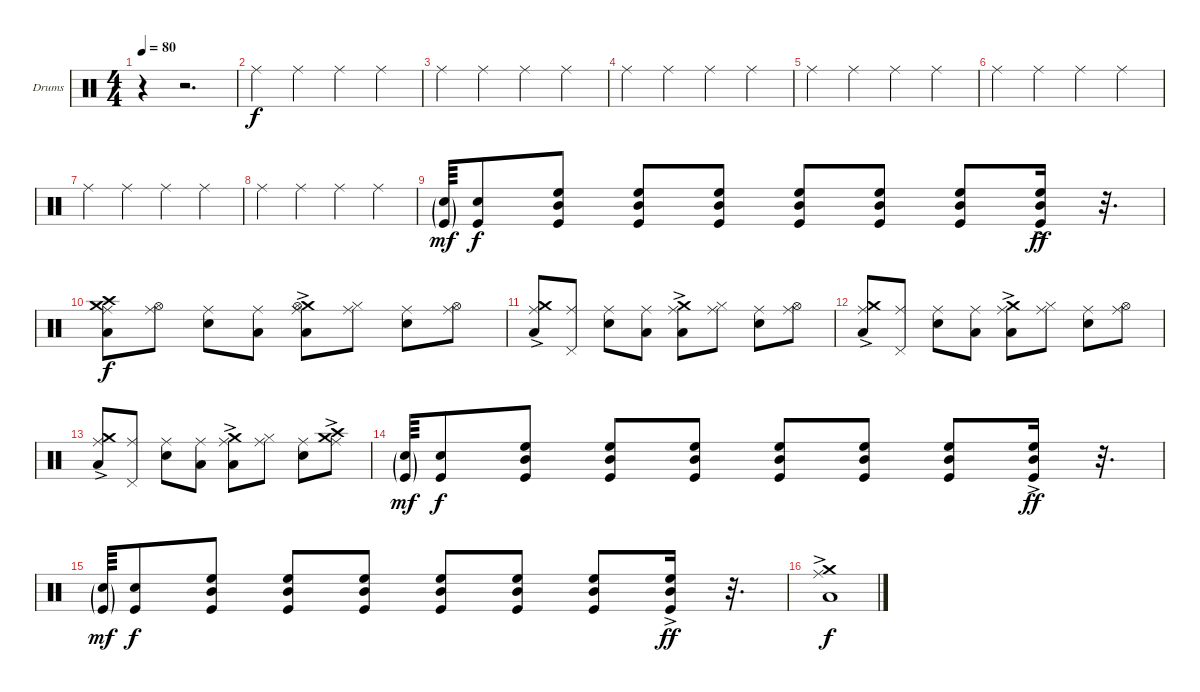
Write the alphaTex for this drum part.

\bracketExtendMode groupsimilarinstruments
\firstSystemTrackNameOrientation horizontal
\otherSystemsTrackNameOrientation horizontal
\track ("Drumkit" "Drums") {instrument percussion}
\staff {score}
\articulation defaults
\ts (4 4)
\tempo 80
\clef neutral
\ks c
r.4{dy f} r.2{d} |
"Ride (middle)".4 "Ride (middle)".4 "Ride (middle)".4 "Ride (middle)".4 |
"Ride (middle)".4 "Ride (middle)".4 "Ride (middle)".4 "Ride (middle)".4 |
"Ride (middle)".4 "Ride (middle)".4 "Ride (middle)".4 "Ride (middle)".4 |
"Ride (middle)".4 "Ride (middle)".4 "Ride (middle)".4 "Ride (middle)".4 |
"Ride (middle)".4 "Ride (middle)".4 "Ride (middle)".4 "Ride (middle)".4 |
"Ride (middle)".4 "Ride (middle)".4 "Ride (middle)".4 "Ride (middle)".4 |
"Ride (middle)".4 "Ride (middle)".4 "Ride (middle)".4 "Ride (middle)".4 |
("Kick (hit)"{g} "Snare (hit) 2"{g}).64{dy mf} ("Kick (hit)" "Snare (hit) 2").8{dy f} ("High Floor Tom (hit)" "Kick (hit)" "Mid Tom (hit)").8 ("High Floor Tom (hit)" "Kick (hit)" "Mid Tom (hit)").8 ("High Floor Tom (hit)" "Kick (hit)" "Mid Tom (hit)").8 ("High Floor Tom (hit)" "Kick (hit)" "Mid Tom (hit)").8 ("High Floor Tom (hit)" "Kick (hit)" "Mid Tom (hit)").8 ("High Floor Tom (hit)" "Kick (hit)" "Mid Tom (hit)").8 ("High Floor Tom (hit)"{ac} "Kick (hit)"{ac} "Mid Tom (hit)"{ac}).16{dy ff} r.32{d} |
("Crash high (hit)" "Crash medium (hit)" "Low Tom (hit)" "Ride (middle)").8{dy f} ("Hi-Hat (open)" "Ride (middle)").8 ("Snare (hit) 2" "Ride (middle)").8 ("Low Tom (hit)" "Ride (middle)").8 ("Crash medium (hit)"{ac} "Hi-Hat (open)" "Low Tom (hit)" "Ride (middle)").8 ("Hi-Hat (closed)" "Ride (middle)").8 ("Snare (hit) 2" "Ride (middle)").8 ("Hi-Hat (open)" "Ride (middle)").8 |
("Crash medium (hit)"{ac} "Low Tom (hit)" "Ride (middle)").8 ("Pedal Hi-Hat (hit)" "Ride (middle)").8 ("Snare (hit) 2" "Ride (middle)").8 ("Low Tom (hit)" "Ride (middle)").8 ("Crash medium (hit)"{ac} "Low Tom (hit)" "Ride (middle)").8 ("Hi-Hat (closed)" "Ride (middle)").8 ("Snare (hit) 2" "Ride (middle)").8 ("Hi-Hat (open)" "Ride (middle)").8 |
("Crash medium (hit)"{ac} "Low Tom (hit)" "Ride (middle)").8 ("Pedal Hi-Hat (hit)" "Ride (middle)").8 ("Snare (hit) 2" "Ride (middle)").8 ("Low Tom (hit)" "Ride (middle)").8 ("Crash medium (hit)"{ac} "Low Tom (hit)" "Ride (middle)").8 ("Hi-Hat (closed)" "Ride (middle)").8 ("Snare (hit) 2" "Ride (middle)").8 ("Hi-Hat (open)" "Ride (middle)").8 |
("Crash medium (hit)"{ac} "Low Tom (hit)" "Ride (middle)").8 ("Pedal Hi-Hat (hit)" "Ride (middle)").8 ("Snare (hit) 2" "Ride (middle)").8 ("Low Tom (hit)" "Ride (middle)").8 ("Crash medium (hit)"{ac} "Low Tom (hit)" "Ride (middle)").8 ("Hi-Hat (closed)" "Ride (middle)").8 ("Snare (hit) 2" "Ride (middle)").8 ("Crash medium (hit)"{ac} "Crash high (hit)" "Ride (middle)").8 |
("Kick (hit)"{g} "Snare (hit) 2"{g}).64{dy mf} ("Kick (hit)" "Snare (hit) 2").8{dy f} ("High Floor Tom (hit)" "Kick (hit)" "Mid Tom (hit)").8 ("High Floor Tom (hit)" "Kick (hit)" "Mid Tom (hit)").8 ("High Floor Tom (hit)" "Kick (hit)" "Mid Tom (hit)").8 ("High Floor Tom (hit)" "Kick (hit)" "Mid Tom (hit)").8 ("High Floor Tom (hit)" "Kick (hit)" "Mid Tom (hit)").8 ("High Floor Tom (hit)" "Kick (hit)" "Mid Tom (hit)").8 ("High Floor Tom (hit)"{ac} "Kick (hit)"{ac} "Mid Tom (hit)"{ac}).16{dy ff} r.32{d} |
("Kick (hit)"{g} "Snare (hit) 2"{g}).64{dy mf} ("Kick (hit)" "Snare (hit) 2").8{dy f} ("High Floor Tom (hit)" "Kick (hit)" "Mid Tom (hit)").8 ("High Floor Tom (hit)" "Kick (hit)" "Mid Tom (hit)").8 ("High Floor Tom (hit)" "Kick (hit)" "Mid Tom (hit)").8 ("High Floor Tom (hit)" "Kick (hit)" "Mid Tom (hit)").8 ("High Floor Tom (hit)" "Kick (hit)" "Mid Tom (hit)").8 ("High Floor Tom (hit)" "Kick (hit)" "Mid Tom (hit)").8 ("High Floor Tom (hit)"{ac} "Kick (hit)"{ac} "Mid Tom (hit)"{ac}).16{dy ff} r.32{d} |
("Crash medium (hit)"{ac} "Low Tom (hit)" "Ride (middle)").1{dy f}
